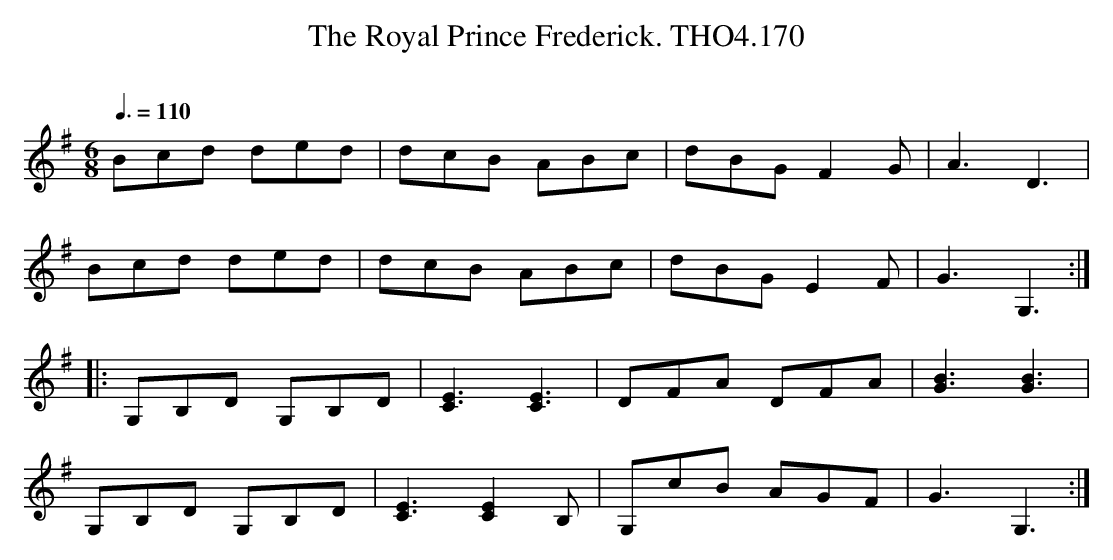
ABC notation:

X:1
T:Royal Prince Frederick. THO4.170, The
O:
M:6/8
L:1/8
Q:3/8=110
K:G
Bcd ded|dcB ABc|dBG F2 G|A3D3|
Bcd ded|dcB ABc|dBG E2F|G3G,3:|
|:G,B,D G,B,D|[E3C3][E3C3]|DFA DFA|[G3B3][G3B3]|
G,B,D G,B,D|[E3C3][E2C2]B,|G,cB AGF|G3G,3:|
